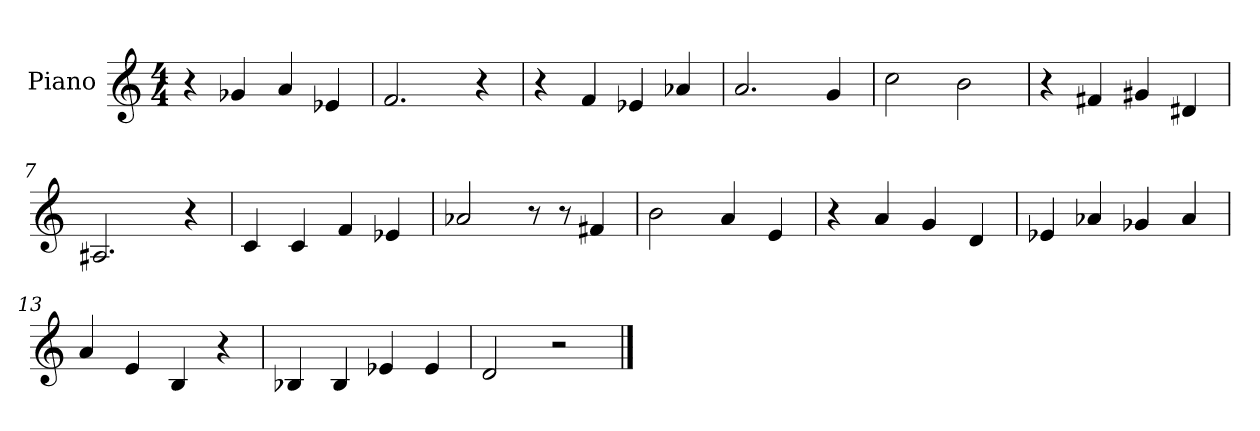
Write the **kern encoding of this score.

**kern
*part1
*staff1
*I"Piano
*I'Pno
*clefG2
*k[]
*M4/4
=1
4r
4g-X/
4a/
4e-X/
=2
2.f/
4r
=3
4r
4f/
4e-X/
4a-X/
=4
2.a/
4g/
=5
2cc\
2b\
=6
4r
4f#X/
4g#X/
4d#X/
=7
2.A#X/
4r
=8
4c/
4c/
4f/
4e-X/
=9
2a-X/
8r
8r
4f#X/
=10
2b\
4a/
4e/
=11
4r
4a/
4g/
4d/
=12
4e-X/
4a-X/
4g-X/
4a-/
=13
4a/
4e/
4B/
4r
=14
4B-X/
4B-/
4e-X/
4e-/
=15
2d/
2r
==
*-
